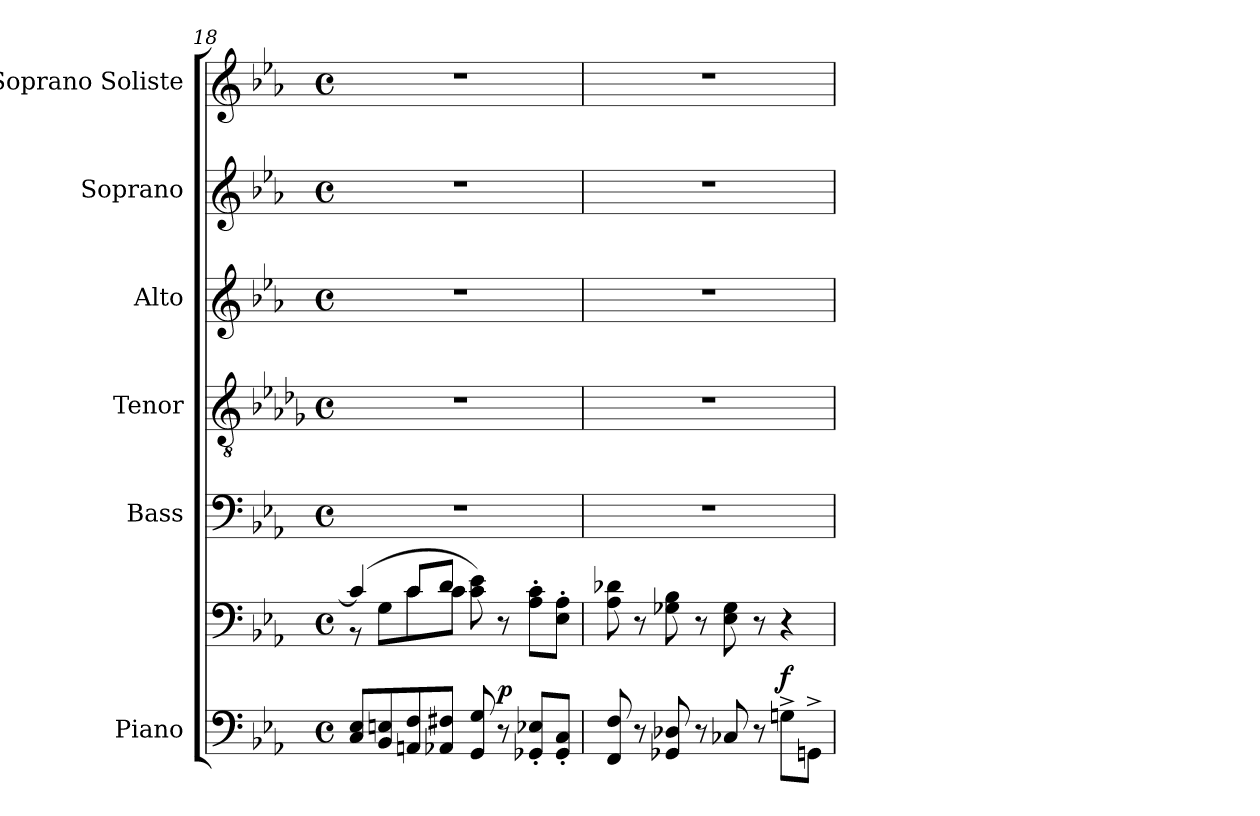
**kern	**kern	**dynam	**kern	**kern	**kern	**kern	**kern
*part6	*part6	*part6	*part5	*part4	*part3	*part2	*part1
*staff7	*staff6	*staff6/7	*staff5	*staff4	*staff3	*staff2	*staff1
*I"Piano	*	*	*I"Bass	*I"Tenor	*I"Alto	*I"Soprano	*I"Soprano Soliste
*I'Pno.	*	*	*I'B.	*I'T.	*I'A.	*I'S.	*
!!LO:LB:g=z
*clefF4	*clefF4	*	*clefF4	*clefGv2	*clefG2	*clefG2	*clefG2
*	*	*	*	*ITrd8c14	*	*	*
*k[b-e-a-]	*k[b-e-a-]	*	*k[b-e-a-]	*k[b-e-a-d-g-]	*k[b-e-a-]	*k[b-e-a-]	*k[b-e-a-]
*M4/4	*M4/4	*	*M4/4	*M4/4	*M4/4	*M4/4	*M4/4
*met(c)	*met(c)	*	*met(c)	*met(c)	*met(c)	*met(c)	*met(c)
=18	=18	=18	=18	=18	=18	=18	=18
*	*^	*	*	*	*	*	*
8C/ 8E-/L	(4c/]	8r	.	1r	1r	1r	1r	1r
8BB-/ 8En/	.	8G\L	.	.	.	.	.	.
8AAn/ 8F/	8c/L	8c\	.	.	.	.	.	.
8AA-X/ 8F#X/J	8d/J	8c\J	.	.	.	.	.	.
8GG/ 8G/	8c\ 8e-\)	2ryy	.	.	.	.	.	.
!	!	!	!LO:DY:a=2	!	!	!	!	!
8r	8r	.	p	.	.	.	.	.
8GG-X/' 8E-X/'L	8A-\' 8c\'L	.	.	.	.	.	.	.
8GG-/' 8C/'J	8E-\' 8A-\'J	.	.	.	.	.	.	.
*	*v	*v	*	*	*	*	*	*
=19	=19	=19	=19	=19	=19	=19	=19
8FF/ 8F/	8A-\ 8d-X\	.	1r	1r	1r	1r	1r
8r	8r	.	.	.	.	.	.
8GG-X/ 8D-X/	8G-X\ 8B-\	.	.	.	.	.	.
8r	8r	.	.	.	.	.	.
8C-X/	8E-\ 8G-\	.	.	.	.	.	.
8r	8r	.	.	.	.	.	.
!	!	!LO:DY:a=2	!	!	!	!	!
8Gn^\L	4r	f	.	.	.	.	.
8GGn^\J	.	.	.	.	.	.	.
=	=	=	=	=	=	=	=
*-	*-	*-	*-	*-	*-	*-	*-
